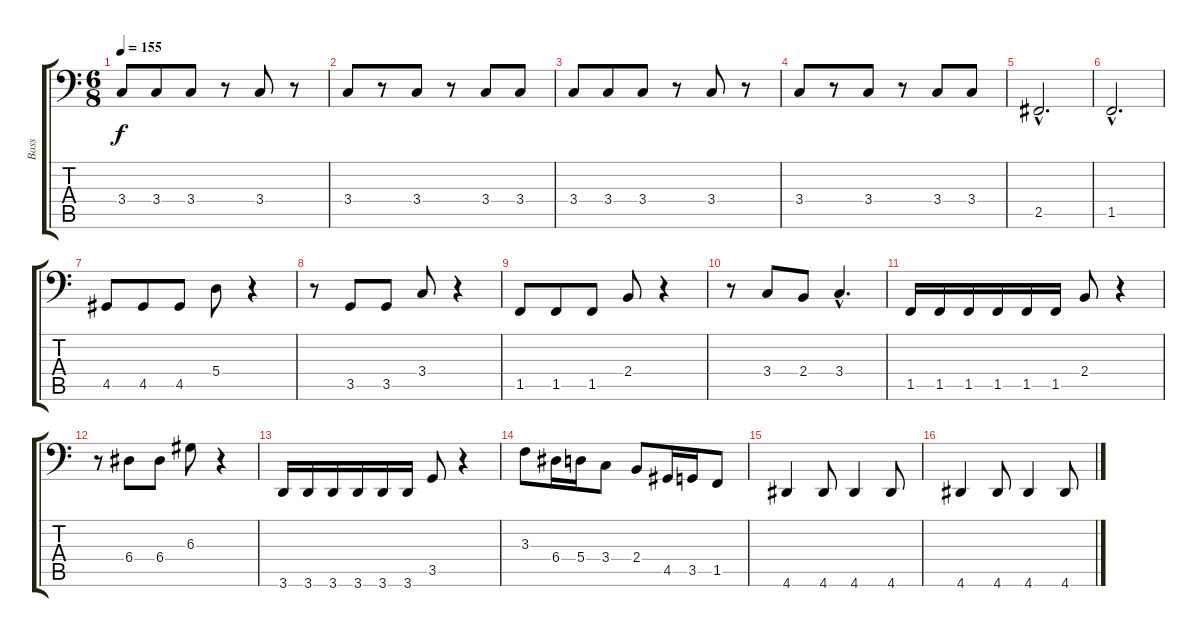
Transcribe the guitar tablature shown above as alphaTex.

\track ("Bass" "Bass") {instrument electricbassfinger}
\staff {score tabs}
\tuning (C3 G2 D2 A1 E1 B0) {hide}
\ts (6 8)
\tempo 155
\clef f4
\ks c
3.4.8{dy f} 3.4.8 3.4.8 r.8 3.4.8 r.8 |
3.4.8 r.8 3.4.8 r.8 3.4.8 3.4.8 |
3.4.8 3.4.8 3.4.8 r.8 3.4.8 r.8 |
3.4.8 r.8 3.4.8 r.8 3.4.8 3.4.8 |
2.5{hac}.2{d} |
1.5{hac}.2{d} |
4.5.8 4.5.8 4.5.8 5.4.8 r.4 |
r.8 3.5.8 3.5.8 3.4.8 r.4 |
1.5.8 1.5.8 1.5.8 2.4.8 r.4 |
r.8 3.4.8 2.4.8 3.4{hac}.4{d} |
1.5.16 1.5.16 1.5.16 1.5.16 1.5.16 1.5.16 2.4.8 r.4 |
r.8 6.4.8 6.4.8 6.3.8 r.4 |
3.6.16 3.6.16 3.6.16 3.6.16 3.6.16 3.6.16 3.5.8 r.4 |
3.3.8 6.4.16 5.4.16 3.4.8 2.4.8 4.5.16 3.5.16 1.5.8 |
4.6.4 4.6.8 4.6.4 4.6.8 |
4.6.4 4.6.8 4.6.4 4.6.8
